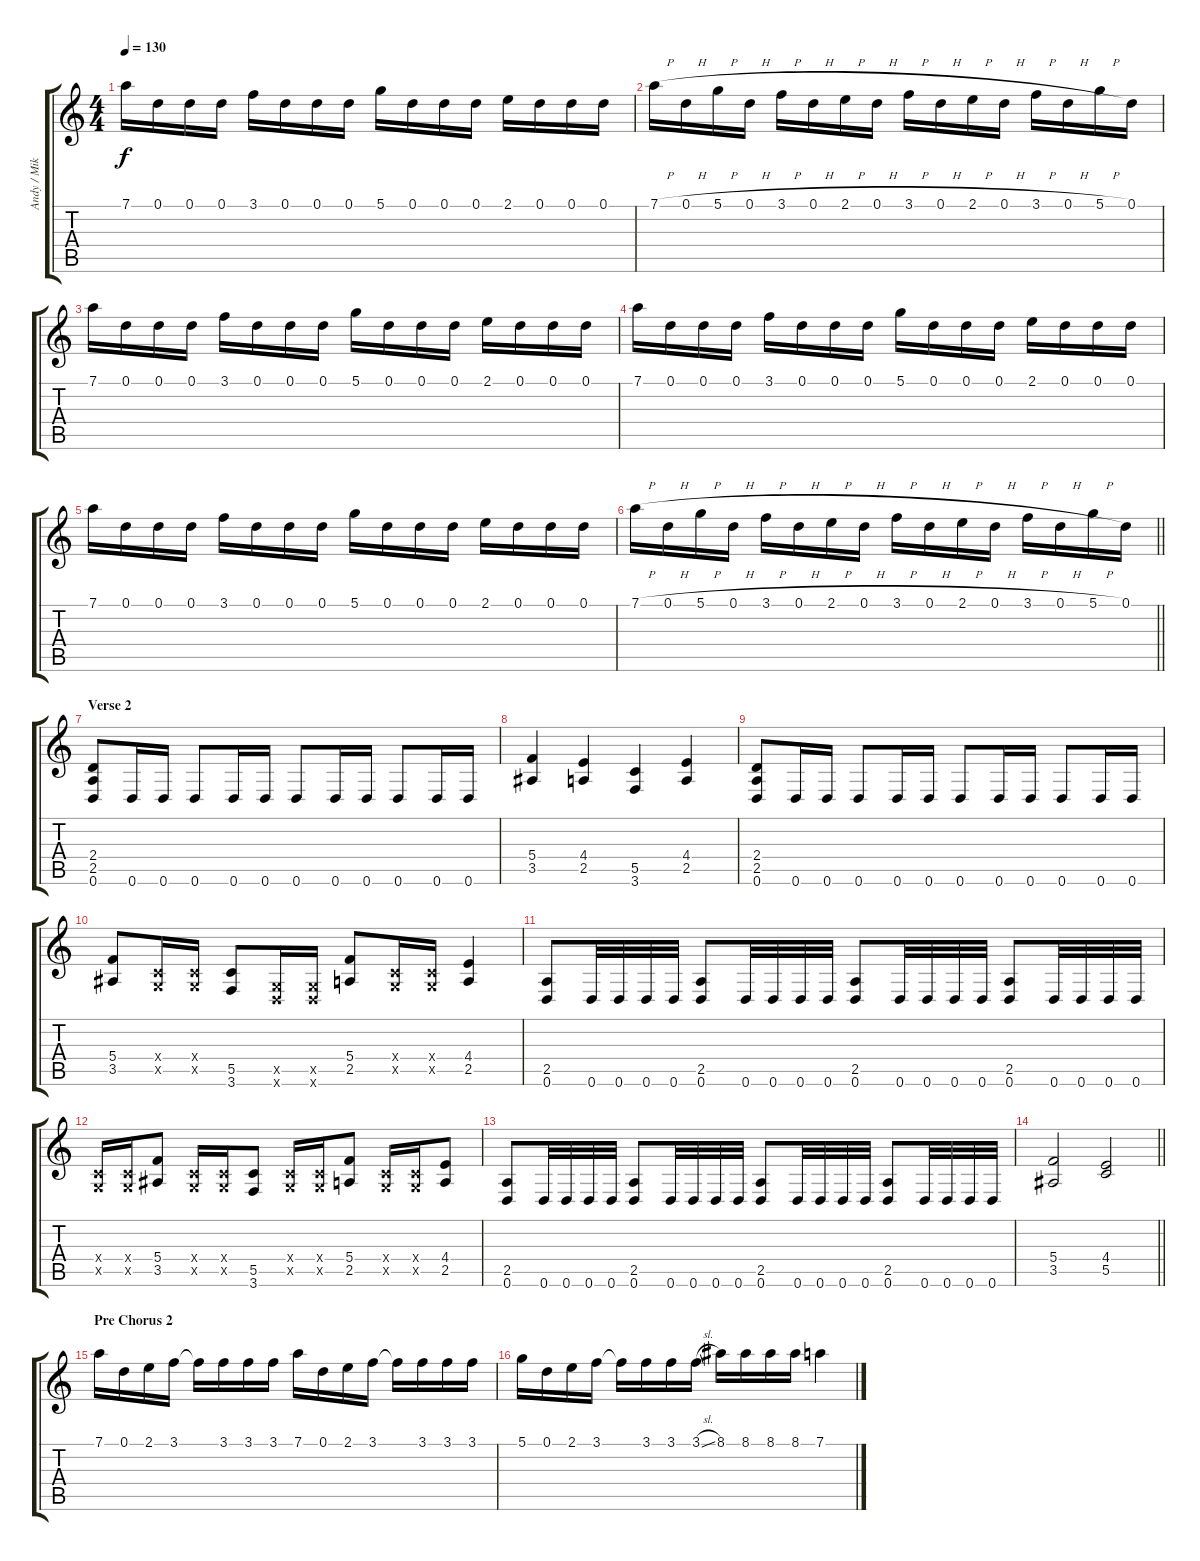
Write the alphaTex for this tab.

\track ("Andy / Mike Fills" "Andy / Mik") {instrument distortionguitar}
\staff {score tabs}
\tuning (D4 A3 F3 C3 G2 D2) {hide}
\ts (4 4)
\tempo 130
\clef g2
\ks c
7.1.16{dy f} 0.1.16 0.1.16 0.1.16 3.1.16 0.1.16 0.1.16 0.1.16 5.1.16 0.1.16 0.1.16 0.1.16 2.1.16 0.1.16 0.1.16 0.1.16 |
7.1{h}.16 0.1{h}.16 5.1{h}.16 0.1{h}.16 3.1{h}.16 0.1{h}.16 2.1{h}.16 0.1{h}.16 3.1{h}.16 0.1{h}.16 2.1{h}.16 0.1{h}.16 3.1{h}.16 0.1{h}.16 5.1{h}.16 0.1.16 |
7.1.16 0.1.16 0.1.16 0.1.16 3.1.16 0.1.16 0.1.16 0.1.16 5.1.16 0.1.16 0.1.16 0.1.16 2.1.16 0.1.16 0.1.16 0.1.16 |
7.1.16 0.1.16 0.1.16 0.1.16 3.1.16 0.1.16 0.1.16 0.1.16 5.1.16 0.1.16 0.1.16 0.1.16 2.1.16 0.1.16 0.1.16 0.1.16 |
7.1.16 0.1.16 0.1.16 0.1.16 3.1.16 0.1.16 0.1.16 0.1.16 5.1.16 0.1.16 0.1.16 0.1.16 2.1.16 0.1.16 0.1.16 0.1.16 |
\barLineRight lightlight
7.1{h}.16 0.1{h}.16 5.1{h}.16 0.1{h}.16 3.1{h}.16 0.1{h}.16 2.1{h}.16 0.1{h}.16 3.1{h}.16 0.1{h}.16 2.1{h}.16 0.1{h}.16 3.1{h}.16 0.1{h}.16 5.1{h}.16 0.1.16 |
\section ("" "Verse 2")
(2.4 2.5 0.6).8 0.6.16 0.6.16 0.6.8 0.6.16 0.6.16 0.6.8 0.6.16 0.6.16 0.6.8 0.6.16 0.6.16 |
(5.4 3.5).4 (4.4 2.5).4 (5.5 3.6).4 (4.4 2.5).4 |
(2.4 2.5 0.6).8 0.6.16 0.6.16 0.6.8 0.6.16 0.6.16 0.6.8 0.6.16 0.6.16 0.6.8 0.6.16 0.6.16 |
(5.4 3.5).8 (0.4{x} 0.5{x}).16 (0.4{x} 0.5{x}).16 (5.5 3.6).8 (0.5{x} 0.6{x}).16 (0.5{x} 0.6{x}).16 (5.4 2.5).8 (0.4{x} 0.5{x}).16 (0.4{x} 0.5{x}).16 (4.4 2.5).4 |
(2.5 0.6).8 0.6.32 0.6.32 0.6.32 0.6.32 (2.5 0.6).8 0.6.32 0.6.32 0.6.32 0.6.32 (2.5 0.6).8 0.6.32 0.6.32 0.6.32 0.6.32 (2.5 0.6).8 0.6.32 0.6.32 0.6.32 0.6.32 |
(0.4{x} 0.5{x}).16 (0.4{x} 0.5{x}).16 (5.4 3.5).8 (0.4{x} 0.5{x}).16 (0.4{x} 0.5{x}).16 (5.5 3.6).8 (0.4{x} 0.5{x}).16 (0.4{x} 0.5{x}).16 (5.4 2.5).8 (0.4{x} 0.5{x}).16 (0.4{x} 0.5{x}).16 (4.4 2.5).8 |
(2.5 0.6).8 0.6.32 0.6.32 0.6.32 0.6.32 (2.5 0.6).8 0.6.32 0.6.32 0.6.32 0.6.32 (2.5 0.6).8 0.6.32 0.6.32 0.6.32 0.6.32 (2.5 0.6).8 0.6.32 0.6.32 0.6.32 0.6.32 |
\barLineRight lightlight
(5.4 3.5).2 (4.4 5.5).2 |
\section ("" "Pre Chorus 2")
7.1.16 0.1.16 2.1.16 3.1.16 3.1{t}.16 3.1.16 3.1.16 3.1.16 7.1.16 0.1.16 2.1.16 3.1.16 3.1{t}.16 3.1.16 3.1.16 3.1.16 |
5.1.16 0.1.16 2.1.16 3.1.16 3.1{t}.16 3.1.16 3.1.16 3.1{sl}.16 8.1.16 8.1.16 8.1.16 8.1.16 7.1.4
